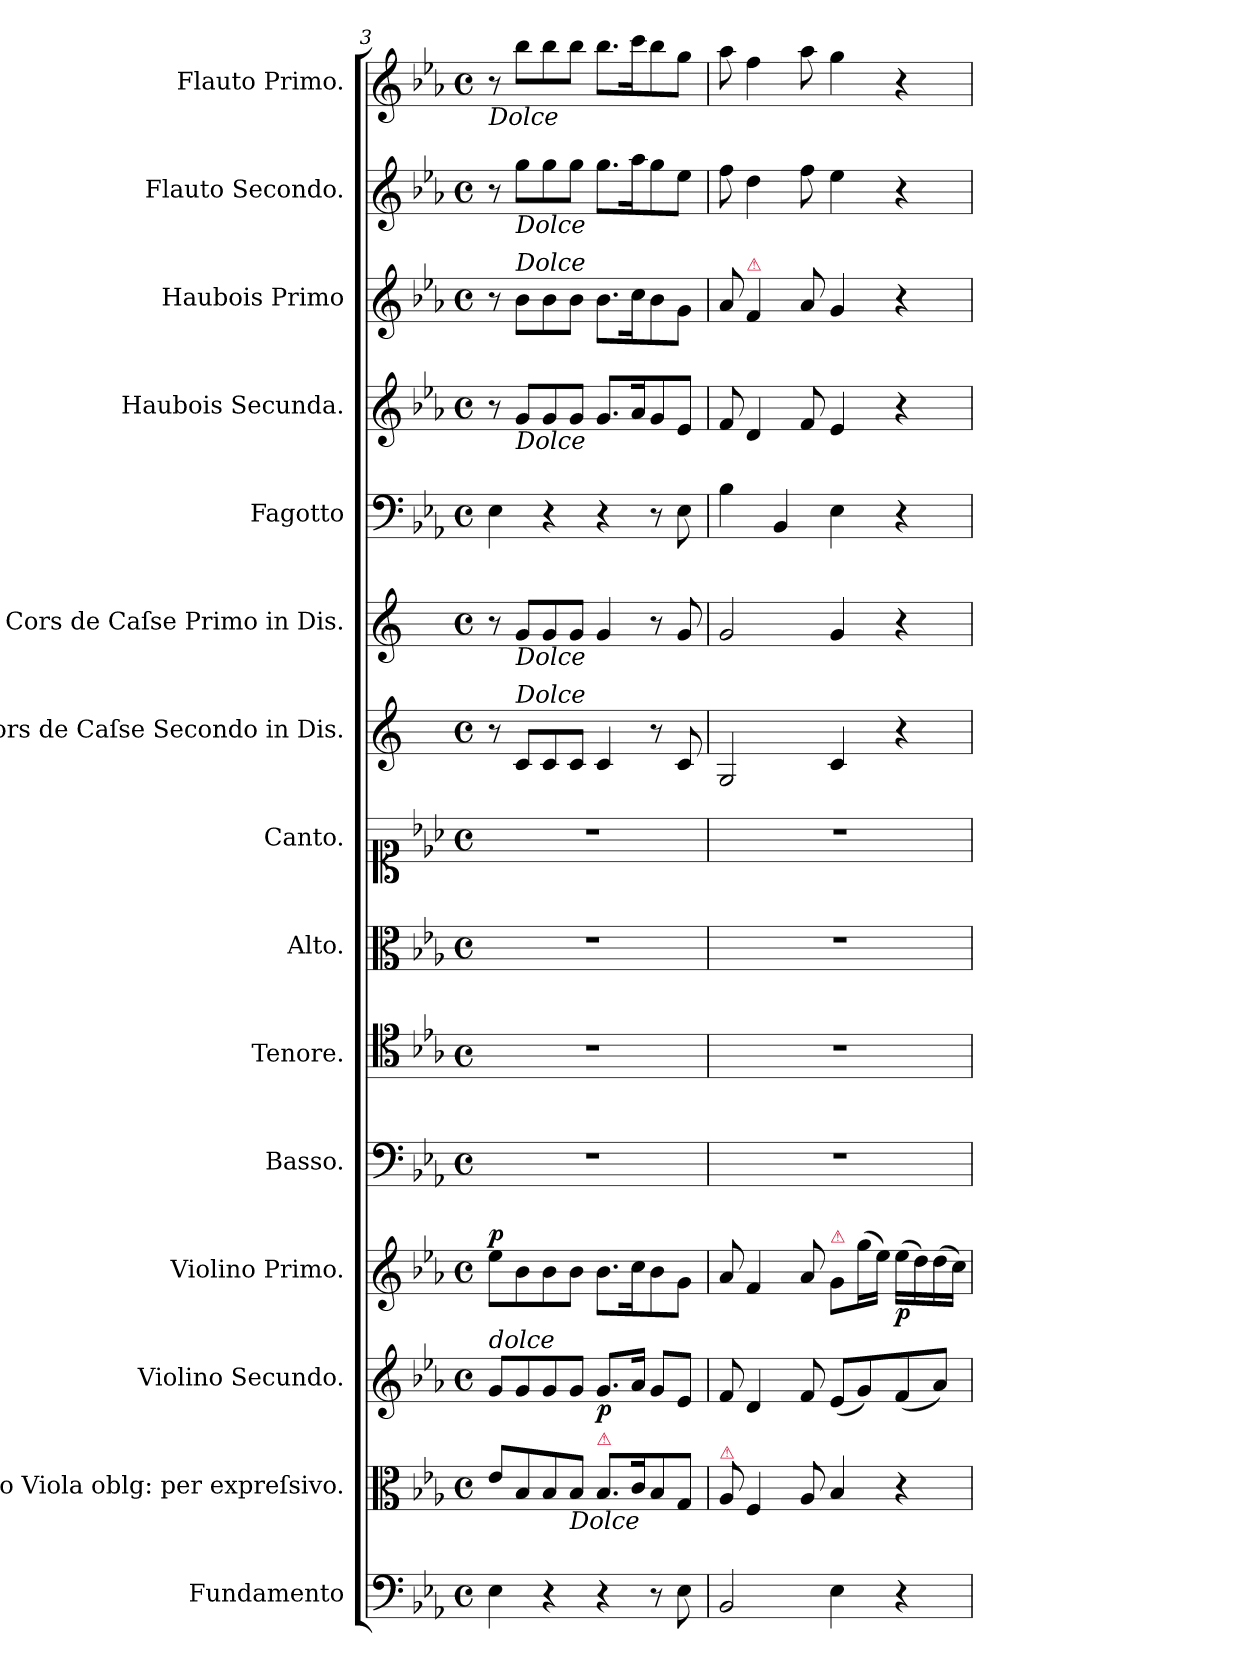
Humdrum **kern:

**kern	**kern	**kern	**dynam	**kern	**dynam	**kern	**kern	**kern	**kern	**kern	**kern	**kern	**kern	**dynam	**kern	**dynam	**kern	**kern
*part15	*part14	*part13	*part13	*part12	*part12	*part11	*part10	*part9	*part8	*part7	*part6	*part5	*part4	*part4	*part3	*part3	*part2	*part1
*staff15	*staff14	*staff13	*staff13	*staff12	*staff12	*staff11	*staff10	*staff9	*staff8	*staff7	*staff6	*staff5	*staff4	*staff4	*staff3	*staff3	*staff2	*staff1
*I"Fundamento	*I"Alto Viola oblg: per expreſsivo.	*I"Violino Secundo.	*	*I"Violino Primo.	*	*I"Basso.	*I"Tenore.	*I"Alto.	*I"Canto.	*I"Cors de Caſse Secondo in Dis.	*I"Cors de Caſse Primo in Dis.	*I"Fagotto	*I"Haubois Secunda.	*	*I"Haubois Primo	*	*I"Flauto Secondo.	*I"Flauto Primo.
*	*I'vla obl	*	*	*I'vl I	*	*I'B	*I'T	*I'A	*	*I'cor II	*I'cor I	*I'fag	*	*	*	*	*	*I'fl I
*clefF4	*clefC3	*clefG2	*	*clefG2	*	*clefF4	*clefC4	*clefC3	*clefC1	*clefG2	*clefG2	*clefF4	*clefG2	*	*clefG2	*	*clefG2	*clefG2
*	*	*	*	*	*	*	*	*	*	*ITrd-2c-3	*ITrd-2c-3	*	*	*	*	*	*	*
*k[b-e-a-]	*k[b-e-a-]	*k[b-e-a-]	*	*k[b-e-a-]	*	*k[b-e-a-]	*k[b-e-a-]	*k[b-e-a-]	*k[b-e-a-]	*k[b-e-a-]	*k[b-e-a-]	*k[b-e-a-]	*k[b-e-a-]	*	*k[b-e-a-]	*	*k[b-e-a-]	*k[b-e-a-]
*E-:	*E-:	*E-:	*	*E-:	*	*E-:	*E-:	*E-:	*E-:	*	*	*E-:	*E-:	*	*E-:	*	*E-:	*E-:
*M4/4	*M4/4	*M4/4	*	*M4/4	*	*M4/4	*M4/4	*M4/4	*M4/4	*M4/4	*M4/4	*M4/4	*M4/4	*	*M4/4	*	*M4/4	*M4/4
*met(c)	*met(c)	*met(c)	*	*met(c)	*	*met(c)	*met(c)	*met(c)	*met(c)	*met(c)	*met(c)	*met(c)	*met(c)	*	*met(c)	*	*met(c)	*met(c)
=3	=3	=3	=3	=3	=3	=3	=3	=3	=3	=3	=3	=3	=3	=3	=3	=3	=3	=3
!	!	!	!	!	!	!	!	!	!	!	!	!	!	!	!	!	!	!LO:TX:b:i:t=Dolce
!	!	!LO:TX:a:i:t=dolce	!	!	!	!	!	!	!	!	!	!	!	!	!	!	!	!
!	!	!	!	!	!LO:DY:a	!	!	!	!	!	!	!	!	!	!	!	!	!
4E-\	8e-\L	8g/L	.	8ee-\L	p	1r	1r	1r	1r	8r	8r	4E-\	8r	.	8r	.	8r	8r
!	!	!	!	!	!	!	!	!	!	!	!	!	!	!	!	!	!LO:TX:b:i:t=Dolce	!
!	!	!	!	!	!	!	!	!	!	!	!	!	!	!	!LO:TX:a:i:t=Dolce	!	!	!
!	!	!	!	!	!	!	!	!	!	!	!	!	!LO:TX:b:i:t=Dolce	!	!	!	!	!
!	!	!	!	!	!	!	!	!	!	!	!LO:TX:b:i:t=Dolce	!	!	!	!	!	!	!
!	!	!	!	!	!	!	!	!	!	!LO:TX:a:i:t=Dolce	!	!	!	!	!	!	!	!
.	8B-/	8g/	.	8b-\	.	.	.	.	.	8e-/L	8b-/L	.	8g/L	.	8b-\L	.	8gg\L	8bb-\L
4r	8B-/	8g/	.	8b-\	.	.	.	.	.	8e-/	8b-/	4r	8g/	.	8b-\	.	8gg\	8bb-\
!	!LO:TX:b:i:t=Dolce	!	!	!	!	!	!	!	!	!	!	!	!	!	!	!	!	!
.	8B-/J	8g/J	.	8b-\J	.	.	.	.	.	8e-/J	8b-/J	.	8g/J	.	8b-\J	.	8gg\J	8bb-\J
!	!LO:TX:a:color=crimson:t=⚠	!	!	!	!	!	!	!	!	!	!	!	!	!	!	!	!	!
!	!	!	!	!	!	!	!	!	!	!	!	!	!	!LO:DY:b	!	!LO:DY:a	!	!
4r	8.B-/L	8.g/L	p	8.b-\L	.	.	.	.	.	4e-/	4b-/	4r	8.g/L	piano	8.b-\L	piano	8.gg\L	8.bb-\L
.	16c/K	16a-/Jk	.	16cc\K	.	.	.	.	.	.	.	.	16a-/K	.	16cc\K	.	16aa-\K	16ccc\K
8r	8B-/	8g/L	.	8b-\	.	.	.	.	.	8r	8r	8r	8g/	.	8b-\	.	8gg\	8bb-\
8E-\	8G/J	8e-/J	.	8g\J	.	.	.	.	.	8e-/	8b-/	8E-\	8e-/J	.	8g\J	.	8ee-\J	8gg\J
=4	=4	=4	=4	=4	=4	=4	=4	=4	=4	=4	=4	=4	=4	=4	=4	=4	=4	=4
!	!LO:TX:a:color=crimson:t=⚠	!	!	!	!	!	!	!	!	!	!	!	!	!	!	!	!	!
2BB-/	8A-/	8f/	.	8a-/	.	1r	1r	1r	1r	2B-/	2b-/	4B-\	8f/	.	8a-/	.	8ff\	8aa-\
!	!	!	!	!	!	!	!	!	!	!	!	!	!	!	!LO:TX:a:color=crimson:t=⚠	!	!	!
.	4F/	4d/	.	4f/	.	.	.	.	.	.	.	.	4d/	.	4f/	.	4dd\	4ff\
.	.	.	.	.	.	.	.	.	.	.	.	4BB-/	.	.	.	.	.	.
.	8A-/	8f/	.	8a-/	.	.	.	.	.	.	.	.	8f/	.	8a-/	.	8ff\	8aa-\
!	!	!	!	!LO:TX:a:color=crimson:t=⚠	!	!	!	!	!	!	!	!	!	!	!	!	!	!
4E-\	4B-/	(8e-/L	.	8g/L	.	.	.	.	.	4e-/	4b-/	4E-\	4e-/	.	4g/	.	4ee-\	4gg\
.	.	8g/)	.	(16gg\L	.	.	.	.	.	.	.	.	.	.	.	.	.	.
.	.	.	.	16ee-\JJ)	.	.	.	.	.	.	.	.	.	.	.	.	.	.
4r	4r	(8f/	.	(16ee-\LL	p	.	.	.	.	4r	4r	4r	4r	.	4r	.	4r	4r
.	.	.	.	16dd\)	.	.	.	.	.	.	.	.	.	.	.	.	.	.
.	.	8a-/J)	.	(16dd\	.	.	.	.	.	.	.	.	.	.	.	.	.	.
.	.	.	.	16cc\JJ)	.	.	.	.	.	.	.	.	.	.	.	.	.	.
=	=	=	=	=	=	=	=	=	=	=	=	=	=	=	=	=	=	=
*-	*-	*-	*-	*-	*-	*-	*-	*-	*-	*-	*-	*-	*-	*-	*-	*-	*-	*-
